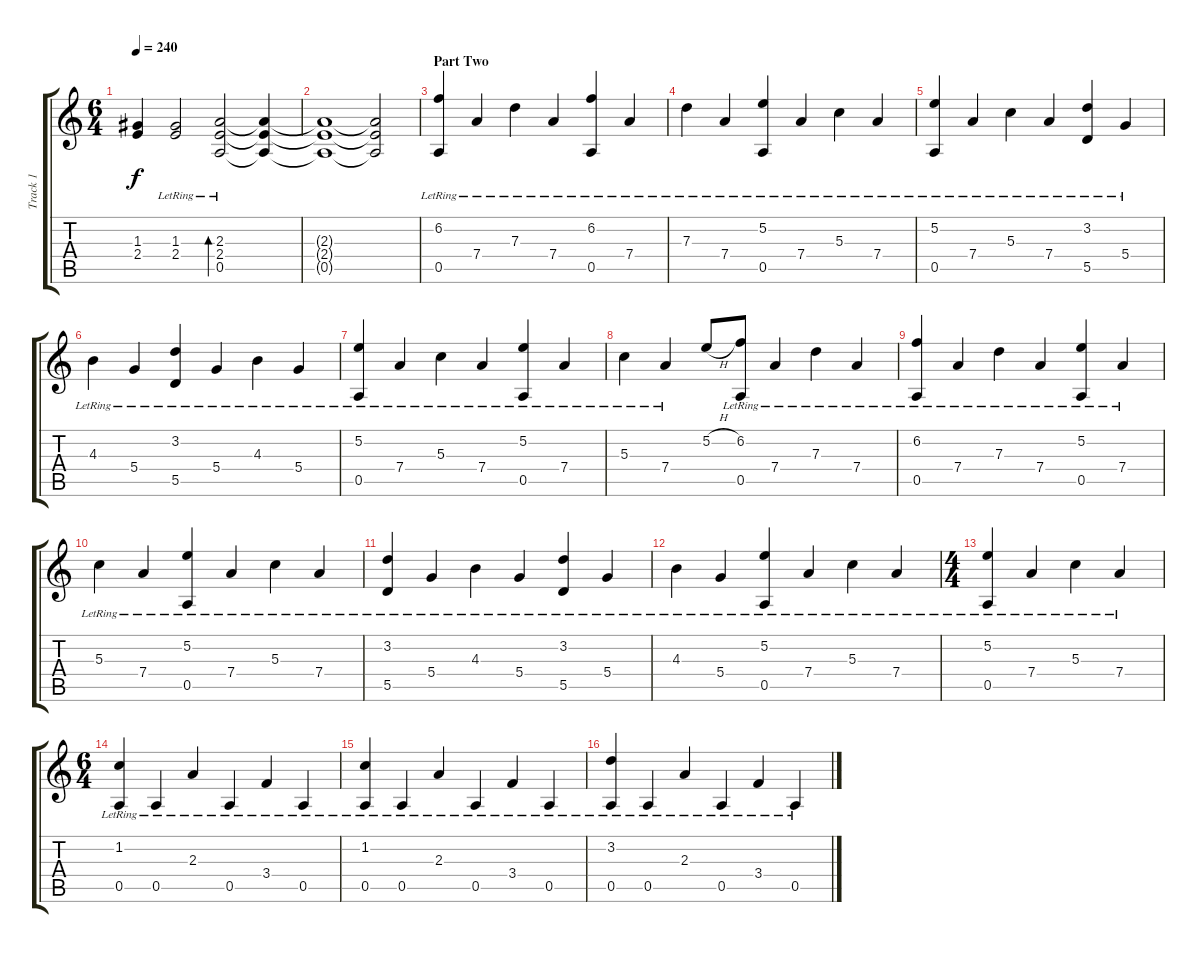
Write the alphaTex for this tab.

\track ("Track 1" "Track 1") {instrument electricguitarjazz}
\staff {score tabs}
\tuning (E4 B3 G3 D3 A2 E2) {hide}
\ts (6 4)
\tempo 240
\clef g2
\ks c
(1.3{t} 2.4{t}).4{dy f} (1.3{lr} 2.4{lr}).2 (2.3{lr} 2.4{lr} 0.5{lr}).2{bd 480} (2.3{t} 2.4{t} 0.5{t}).4 |
(2.3{t} 2.4{t} 0.5{t}).1 (2.3{t} 2.4{t} 0.5{t}).2 |
\section ("" "Part Two")
(6.2{lr} 0.5{lr}).4 7.4{lr}.4 7.3{lr}.4 7.4{lr}.4 (6.2{lr} 0.5{lr}).4 7.4{lr}.4 |
7.3{lr}.4 7.4{lr}.4 (5.2{lr} 0.5{lr}).4 7.4{lr}.4 5.3{lr}.4 7.4{lr}.4 |
(5.2{lr} 0.5{lr}).4 7.4{lr}.4 5.3{lr}.4 7.4{lr}.4 (3.2{lr} 5.5{lr}).4 5.4{lr}.4 |
4.3{lr}.4 5.4{lr}.4 (3.2{lr} 5.5{lr}).4 5.4{lr}.4 4.3{lr}.4 5.4{lr}.4 |
(5.2{lr} 0.5{lr}).4 7.4{lr}.4 5.3{lr}.4 7.4{lr}.4 (5.2{lr} 0.5{lr}).4 7.4{lr}.4 |
5.3{lr}.4 7.4{lr}.4 5.2{h}.8 (6.2{lr} 0.5{lr}).8 7.4{lr}.4 7.3{lr}.4 7.4{lr}.4 |
(6.2{lr} 0.5{lr}).4 7.4{lr}.4 7.3{lr}.4 7.4{lr}.4 (5.2{lr} 0.5{lr}).4 7.4{lr}.4 |
5.3{lr}.4 7.4{lr}.4 (5.2{lr} 0.5{lr}).4 7.4{lr}.4 5.3{lr}.4 7.4{lr}.4 |
(3.2{lr} 5.5{lr}).4 5.4{lr}.4 4.3{lr}.4 5.4{lr}.4 (3.2{lr} 5.5{lr}).4 5.4{lr}.4 |
4.3{lr}.4 5.4{lr}.4 (5.2{lr} 0.5{lr}).4 7.4{lr}.4 5.3{lr}.4 7.4{lr}.4 |
\ts (4 4)
(5.2{lr} 0.5{lr}).4 7.4{lr}.4 5.3{lr}.4 7.4{lr}.4 |
\ts (6 4)
(1.2{lr} 0.5{lr}).4 0.5{lr}.4 2.3{lr}.4 0.5{lr}.4 3.4{lr}.4 0.5{lr}.4 |
(1.2{lr} 0.5{lr}).4 0.5{lr}.4 2.3{lr}.4 0.5{lr}.4 3.4{lr}.4 0.5{lr}.4 |
(3.2{lr} 0.5{lr}).4 0.5{lr}.4 2.3{lr}.4 0.5{lr}.4 3.4{lr}.4 0.5{lr}.4
